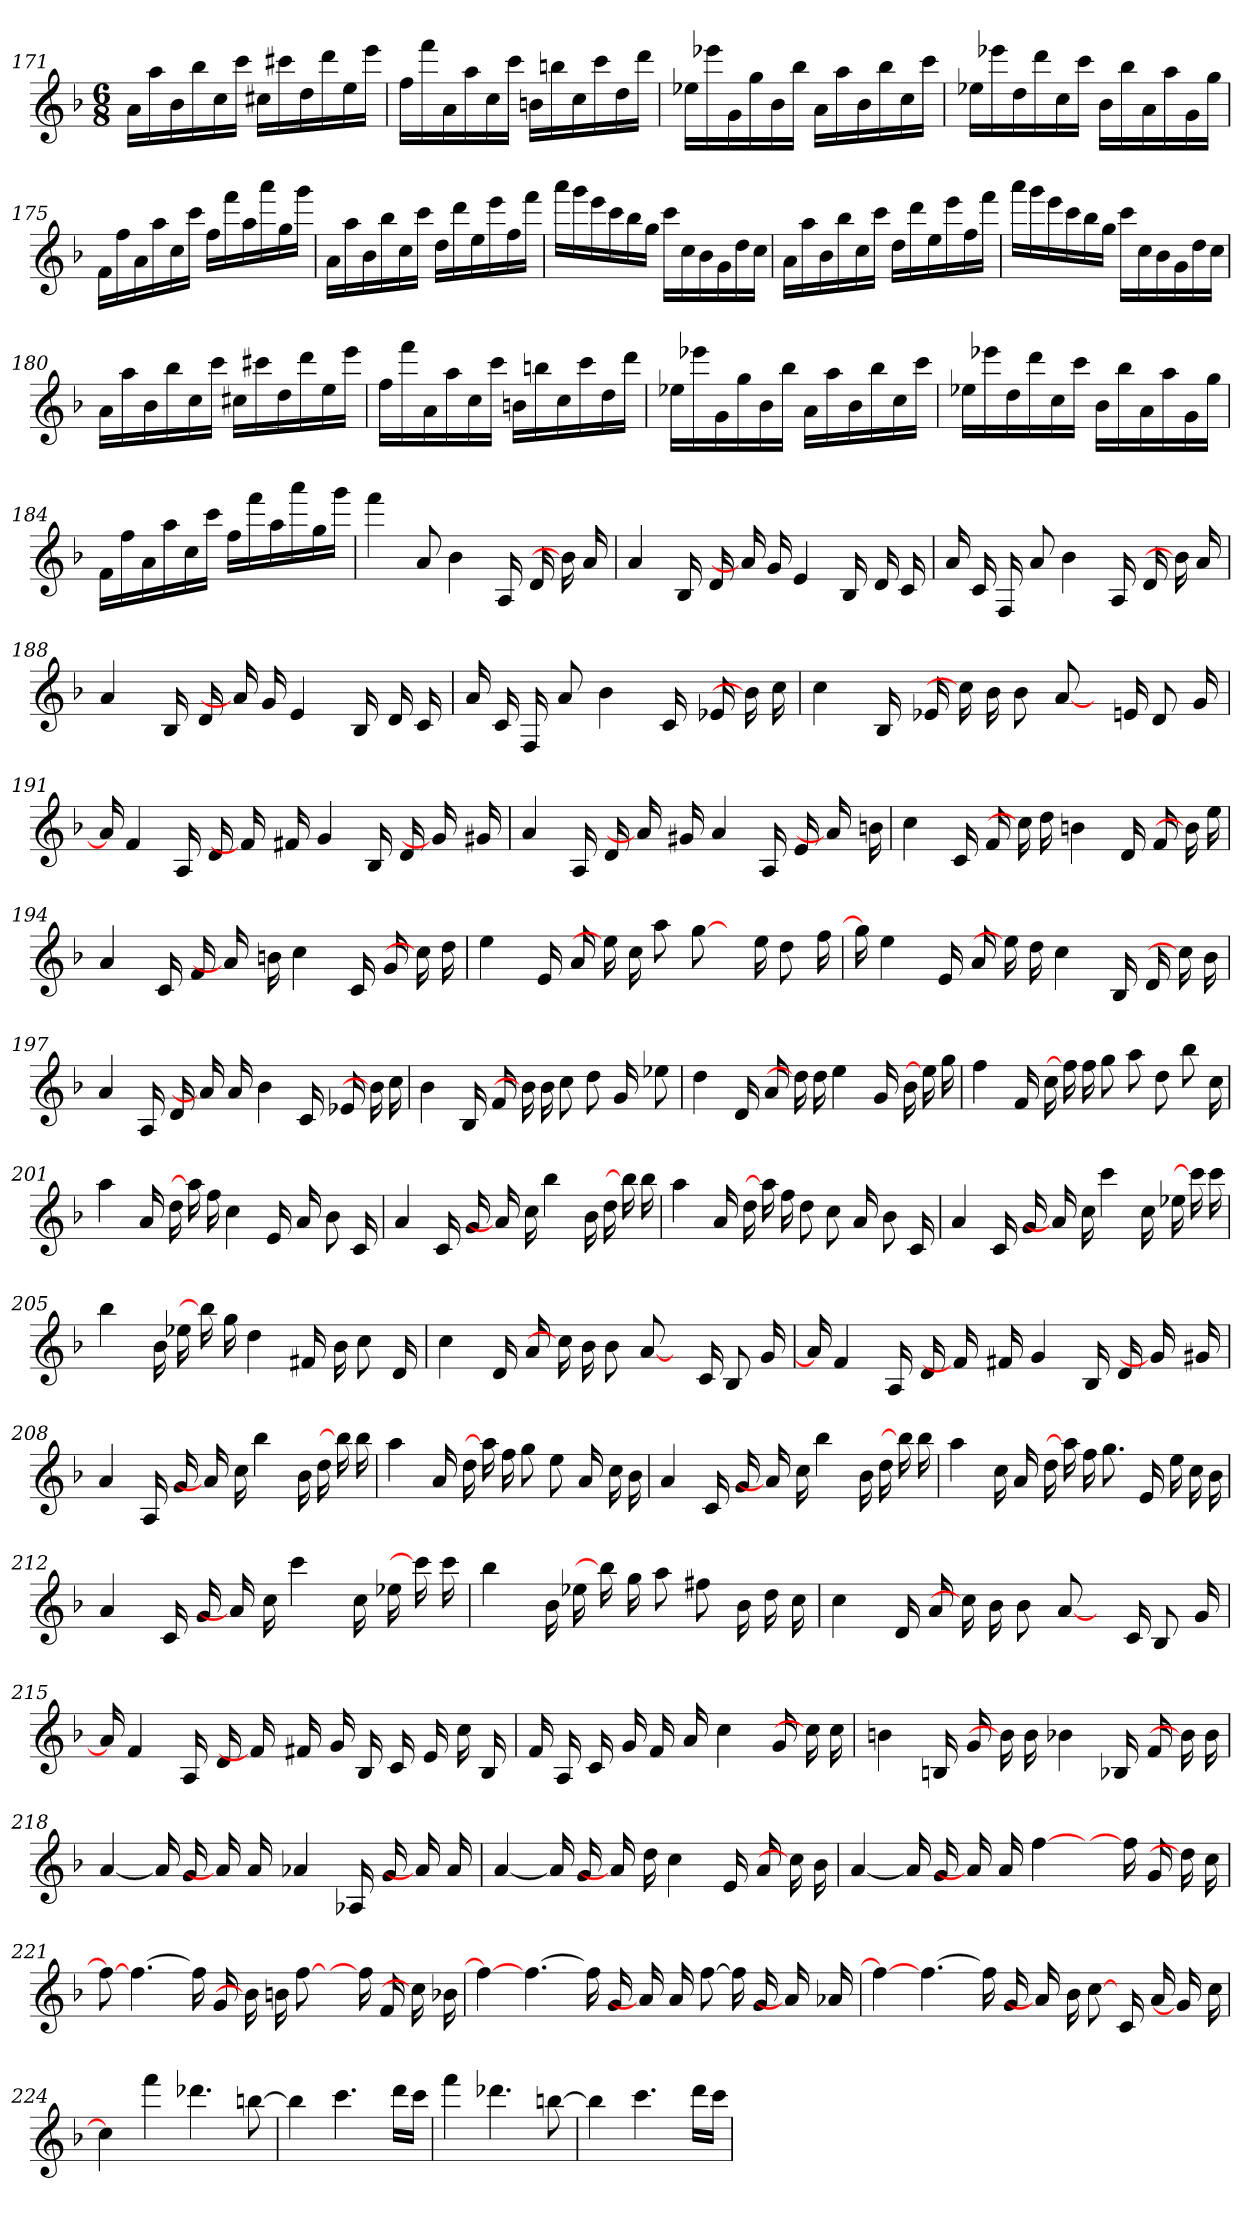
**kern
*part1
*staff1
*clefG2
*k[b-]
*d:
*M6/8
=171
16a\LL
16aa\
16b-\
16bb-\
16cc\
16ccc\JJ
16cc#X\LL
16ccc#X\
16dd\
16ddd\
16ee\
16eee\JJ
=172
16ff\LL
16fff\
16a\
16aa\
16cc\
16ccc\JJ
16bn\LL
16bbn\
16cc\
16ccc\
16dd\
16ddd\JJ
=173
16ee-X\LL
16eee-X\
16g\
16gg\
16b-\
16bb-\JJ
16a\LL
16aa\
16b-\
16bb-\
16cc\
16ccc\JJ
=174
16ee-X\LL
16eee-X\
16dd\
16ddd\
16cc\
16ccc\JJ
16b-\LL
16bb-\
16a\
16aa\
16g\
16gg\JJ
=175
16f\LL
16ff\
16a\
16aa\
16cc\
16ccc\JJ
16ff\LL
16fff\
16aa\
16aaa\
16gg\
16ggg\JJ
=176
16a\LL
16aa\
16b-\
16bb-\
16cc\
16ccc\JJ
16dd\LL
16ddd\
16ee\
16eee\
16ff\
16fff\JJ
=177
16aaa\LL
16ggg\
16eee\
16ccc\
16bb-\
16gg\JJ
16ccc\LL
16cc\
16b-\
16g\
16dd\
16cc\JJ
=178
16a\LL
16aa\
16b-\
16bb-\
16cc\
16ccc\JJ
16dd\LL
16ddd\
16ee\
16eee\
16ff\
16fff\JJ
=179
16aaa\LL
16ggg\
16eee\
16ccc\
16bb-\
16gg\JJ
16ccc\LL
16cc\
16b-\
16g\
16dd\
16cc\JJ
=180
16a\LL
16aa\
16b-\
16bb-\
16cc\
16ccc\JJ
16cc#X\LL
16ccc#X\
16dd\
16ddd\
16ee\
16eee\JJ
=181
16ff\LL
16fff\
16a\
16aa\
16cc\
16ccc\JJ
16bn\LL
16bbn\
16cc\
16ccc\
16dd\
16ddd\JJ
=182
16ee-X\LL
16eee-X\
16g\
16gg\
16b-\
16bb-\JJ
16a\LL
16aa\
16b-\
16bb-\
16cc\
16ccc\JJ
=183
16ee-X\LL
16eee-X\
16dd\
16ddd\
16cc\
16ccc\JJ
16b-\LL
16bb-\
16a\
16aa\
16g\
16gg\JJ
=184
16f\LL
16ff\
16a\
16aa\
16cc\
16ccc\JJ
16ff\LL
16fff\
16aa\
16aaa\
16gg\
16ggg\JJ
=185
4fff
8a
4b-
16A
16d
16b-]
16a
=186
4a
16B-
16d
16a]
16g
4e
16B-
16d
16c
=187
16a
16c
16F
8a
4b-
16A
16d
16b-]
16a
=188
4a
16B-
16d
16a]
16g
4e
16B-
16d
16c
=189
16a
16c
16F
8a
4b-
16c
16e-X
16b-]
16cc
=190
4cc
16B-
16e-X
16cc]
16b-
8b-
[8a
16ryy
16en
8d
16g
=191
16a]
4f
16A
16d
16f]
16f#X
4g
16B-
16d
16g]
16g#X
=192
4a
16A
16d
16a]
16g#X
4a
16A
16e
16a]
16bn
=193
4cc
16c
16f
16cc]
16dd
4bn
16d
16f
16b]
16ee
=194
4a
16c
16f
16a]
16bn
4cc
16c
16g
16cc]
16dd
=195
4ee
16e
16a
16ee]
16cc
8aa
[8gg
16ryy
16ee
8dd
16ff
=196
16gg]
4ee
16e
16a
16ee]
16dd
4cc
16B-
16d
16cc]
16b-
=197
4a
16A
16d
16a]
16a
4b-
16c
16e-X
16b-]
16cc
=198
4b-
16B-
16f
16b-]
16b-
8cc
8dd
16g
8ee-X
=199
4dd
16d
16a
16dd]
16dd
4ee
16g
16b-
16ee]
16gg
=200
4ff
16f
16cc
16ff]
16ff
8gg
8aa
8dd
8bb-
16cc
=201
4aa
16a
16dd
16aa]
16ff
4cc
16e
16a
8b-
16c
=202
4a
16c
16g
16a]
16cc
4bb-
16b-
16dd
16bb-]
16bb-
=203
4aa
16a
16dd
16aa]
16ff
8dd
8cc
16a
8b-
16c
=204
4a
16c
16g
16a]
16cc
4ccc
16cc
16ee-X
16ccc]
16ccc
=205
4bb-
16b-
16ee-X
16bb-]
16gg
4dd
16f#X
16b-
8cc
16d
=206
4cc
16d
16a
16cc]
16b-
8b-
[8a
16ryy
16c
8B-
16g
=207
16a]
4f
16A
16d
16f]
16f#X
4g
16B-
16d
16g]
16g#X
=208
4a
16A
16g
16a]
16cc
4bb-
16b-
16dd
16bb-]
16bb-
=209
4aa
16a
16dd
16aa]
16ff
8gg
8ee
16a
16cc
16b-
=210
4a
16c
16g
16a]
16cc
4bb-
16b-
16dd
16bb-]
16bb-
=211
4aa
16cc
16a
16dd
16aa]
16ff
8.gg
16e
16ee
16cc
16b-
=212
4a
16c
16g
16a]
16cc
4ccc
16cc
16ee-X
16ccc]
16ccc
=213
4bb-
16b-
16ee-X
16bb-]
16gg
8aa
8ff#X
16b-
16dd
16cc
=214
4cc
16d
16a
16cc]
16b-
8b-
[8a
16ryy
16c
8B-
16g
=215
16a]
4f
16A
16d
16f]
16f#X
16g
16B-
16c
16e
16cc
16B-
=216
16f
16A
16c
16g
16f
16a
4cc
16g
16cc]
16cc
=217
4bn
16Bn
16g
16b]
16b
4b-X
16B-X
16f
16b-]
16b-
=218
[4a
16a]
16g
16a]
16a
4a-X
16A-X
16g
16a-]
16a-
=219
[4a
16a]
16g
16a]
16dd
4cc
16e
16a
16cc]
16b-
=220
[4a
16a]
16g
16a]
16a
[4ff
8ryy
16ff]
16g
16dd]
16cc
=221
8ff_
[4.ff
16ff]
16g
16b]
16bn
[8ff
8ryy
16ff]
16f
16cc]
16b-X
=222
4ff_
[4.ff
16ff]
16g
16a]
16a
[8ff
16ff]
16g
16a-]
16a-X
=223
4ff_
[4.ff
16ff]
16g
16a]
16b-
[8cc
16c
16a
16g]
16cc
=224
4cc]
4fff
4.ddd-X
[8bbn
=225
4bb]
4.ccc
16ddd\LL
16ccc\JJ
=226
4fff
4.ddd-X
[8bbn
=227
4bb]
4.ccc
16ddd\LL
16ccc\JJ
=
*-
